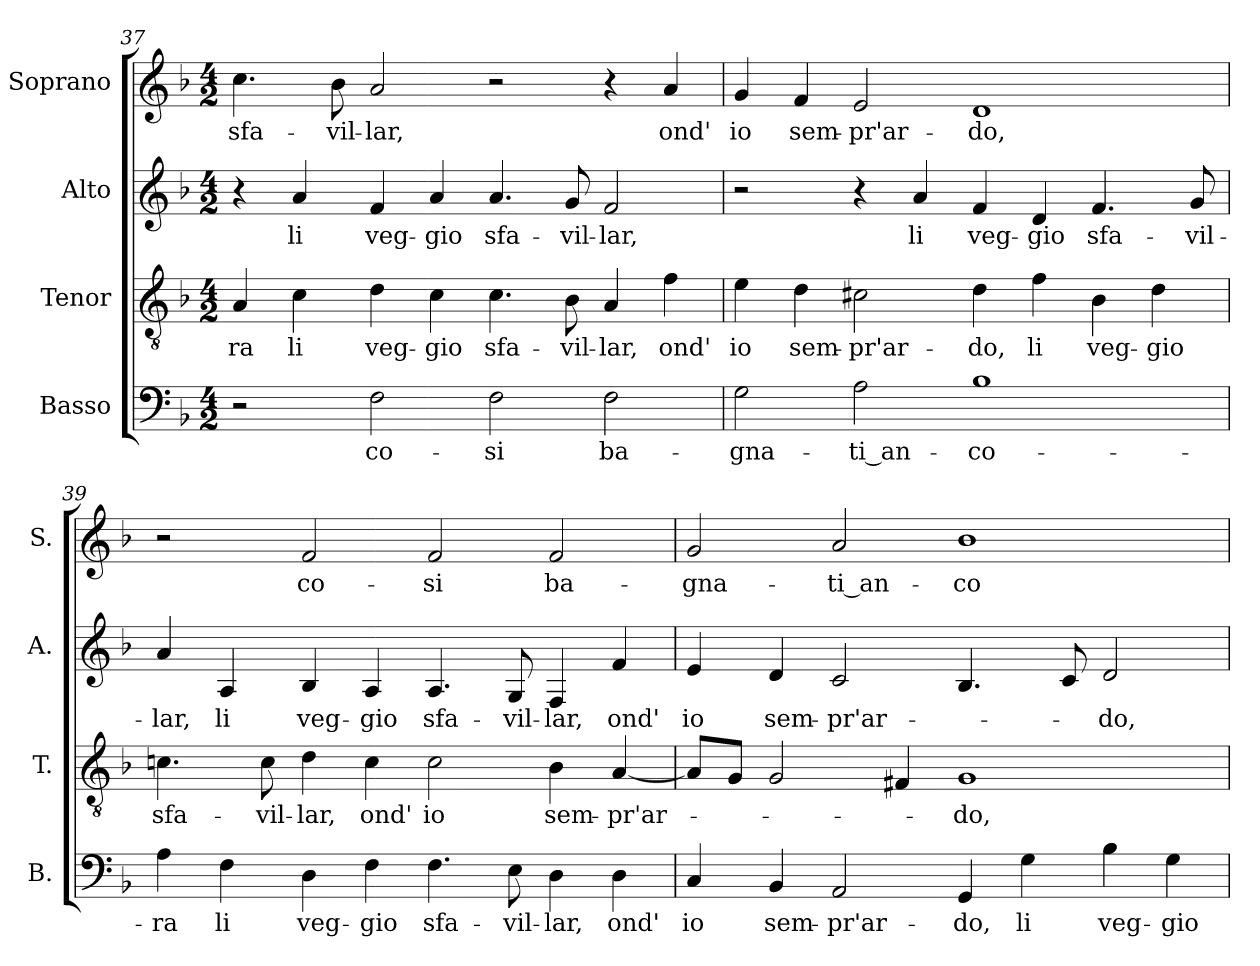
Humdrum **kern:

**kern	**text	**kern	**text	**kern	**text	**kern	**text
*part4	*part4	*part3	*part3	*part2	*part2	*part1	*part1
*staff4	*staff4	*staff3	*staff3	*staff2	*staff2	*staff1	*staff1
*I"Basso	*	*I"Tenor	*	*I"Alto	*	*I"Soprano	*
*I'B.	*	*I'T.	*	*I'A.	*	*I'S.	*
*clefF4	*	*clefGv2	*	*clefG2	*	*clefG2	*
*	*	*ITrd7c12	*	*	*	*	*
*k[b-]	*	*k[b-]	*	*k[b-]	*	*k[b-]	*
*F:	*	*F:	*	*F:	*	*F:	*
*M4/2	*	*M4/2	*	*M4/2	*	*M4/2	*
=37	=37	=37	=37	=37	=37	=37	=37
!	!	!	!LO:LY:b:color=#000000	!	!	!	!
!	!	!	!	!	!	!	!LO:LY:b:color=#000000
2r	.	4AAi/	-ra	4r	.	4.cci\	sfa-
!	!	!	!LO:LY:b:color=#000000	!	!	!	!
!	!	!	!	!	!LO:LY:b:color=#000000	!	!
.	.	4Ci\	li	4ai/	li	.	.
!	!	!	!	!	!	!	!LO:LY:b:color=#000000
.	.	.	.	.	.	8b-i\	-vil-
!	!LO:LY:b:color=#000000	!	!	!	!	!	!
!	!	!	!LO:LY:b:color=#000000	!	!	!	!
!	!	!	!	!	!LO:LY:b:color=#000000	!	!
!	!	!	!	!	!	!	!LO:LY:b:color=#000000
2Fi\	co-	4Di\	veg-	4fi/	veg-	2ai/	-lar,
!	!	!	!LO:LY:b:color=#000000	!	!	!	!
!	!	!	!	!	!LO:LY:b:color=#000000	!	!
.	.	4Ci\	-gio	4ai/	-gio	.	.
!	!LO:LY:b:color=#000000	!	!	!	!	!	!
!	!	!	!LO:LY:b:color=#000000	!	!	!	!
!	!	!	!	!	!LO:LY:b:color=#000000	!	!
2Fi\	-si	4.Ci\	sfa-	4.ai/	sfa-	2r	.
!	!	!	!LO:LY:b:color=#000000	!	!	!	!
!	!	!	!	!	!LO:LY:b:color=#000000	!	!
.	.	8BB-i\	-vil-	8gi/	-vil-	.	.
!	!LO:LY:b:color=#000000	!	!	!	!	!	!
!	!	!	!LO:LY:b:color=#000000	!	!	!	!
!	!	!	!	!	!LO:LY:b:color=#000000	!	!
2Fi\	ba-	4AAi/	-lar,	2fi/	-lar,	4r	.
!	!	!	!LO:LY:b:color=#000000	!	!	!	!
!	!	!	!	!	!	!	!LO:LY:b:color=#000000
.	.	4Fi\	ond'	.	.	4ai/	ond'
=38	=38	=38	=38	=38	=38	=38	=38
!	!LO:LY:b:color=#000000	!	!	!	!	!	!
!	!	!	!LO:LY:b:color=#000000	!	!	!	!
!	!	!	!	!	!	!	!LO:LY:b:color=#000000
2Gi\	-gna-	4Ei\	io	2r	.	4gi/	io
!	!	!	!LO:LY:b:color=#000000	!	!	!	!
!	!	!	!	!	!	!	!LO:LY:b:color=#000000
.	.	4Di\	sem-	.	.	4fi/	sem-
!	!LO:LY:b:color=#000000	!	!	!	!	!	!
!	!	!	!LO:LY:b:color=#000000	!	!	!	!
!	!	!	!	!	!	!	!LO:LY:b:color=#000000
2Ai\	-ti_an-	2C#Xi\	-pr'ar-	4r	.	2ei/	-pr'ar-
!	!	!	!	!	!LO:LY:b:color=#000000	!	!
.	.	.	.	4ai/	li	.	.
!	!LO:LY:b:color=#000000	!	!	!	!	!	!
!	!	!	!LO:LY:b:color=#000000	!	!	!	!
!	!	!	!	!	!LO:LY:b:color=#000000	!	!
!	!	!	!	!	!	!	!LO:LY:b:color=#000000
1B-i	-co-	4Di\	-do,	4fi/	veg-	1di	-do,
!	!	!	!LO:LY:b:color=#000000	!	!	!	!
!	!	!	!	!	!LO:LY:b:color=#000000	!	!
.	.	4Fi\	li	4di/	-gio	.	.
!	!	!	!LO:LY:b:color=#000000	!	!	!	!
!	!	!	!	!	!LO:LY:b:color=#000000	!	!
.	.	4BB-i\	veg-	4.fi/	sfa-	.	.
!	!	!	!LO:LY:b:color=#000000	!	!	!	!
.	.	4Di\	-gio	.	.	.	.
!	!	!	!	!	!LO:LY:b:color=#000000	!	!
.	.	.	.	8gi/	-vil-	.	.
!!LO:LB:g=z
=39	=39	=39	=39	=39	=39	=39	=39
!	!LO:LY:b:color=#000000	!	!	!	!	!	!
!	!	!	!LO:LY:b:color=#000000	!	!	!	!
!	!	!	!	!	!LO:LY:b:color=#000000	!	!
4Ai\	-ra	4.Cni\	sfa-	4ai/	-lar,	2r	.
!	!LO:LY:b:color=#000000	!	!	!	!	!	!
!	!	!	!	!	!LO:LY:b:color=#000000	!	!
4Fi\	li	.	.	4Ai/	li	.	.
!	!	!	!LO:LY:b:color=#000000	!	!	!	!
.	.	8Ci\	-vil-	.	.	.	.
!	!LO:LY:b:color=#000000	!	!	!	!	!	!
!	!	!	!LO:LY:b:color=#000000	!	!	!	!
!	!	!	!	!	!LO:LY:b:color=#000000	!	!
!	!	!	!	!	!	!	!LO:LY:b:color=#000000
4Di\	veg-	4Di\	-lar,	4B-i/	veg-	2fi/	co-
!	!LO:LY:b:color=#000000	!	!	!	!	!	!
!	!	!	!LO:LY:b:color=#000000	!	!	!	!
!	!	!	!	!	!LO:LY:b:color=#000000	!	!
4Fi\	-gio	4Ci\	ond'	4Ai/	-gio	.	.
!	!LO:LY:b:color=#000000	!	!	!	!	!	!
!	!	!	!LO:LY:b:color=#000000	!	!	!	!
!	!	!	!	!	!LO:LY:b:color=#000000	!	!
!	!	!	!	!	!	!	!LO:LY:b:color=#000000
4.Fi\	sfa-	2Ci\	io	4.Ai/	sfa-	2fi/	-si
!	!LO:LY:b:color=#000000	!	!	!	!	!	!
!	!	!	!	!	!LO:LY:b:color=#000000	!	!
8Ei\	-vil-	.	.	8Gi/	-vil-	.	.
!	!LO:LY:b:color=#000000	!	!	!	!	!	!
!	!	!	!LO:LY:b:color=#000000	!	!	!	!
!	!	!	!	!	!LO:LY:b:color=#000000	!	!
!	!	!	!	!	!	!	!LO:LY:b:color=#000000
4Di\	-lar,	4BB-i\	sem-	4Fi/	-lar,	2fi/	ba-
!	!LO:LY:b:color=#000000	!	!	!	!	!	!
!	!	!	!LO:LY:b:color=#000000	!	!	!	!
!	!	!	!	!	!LO:LY:b:color=#000000	!	!
4Di\	ond'	[<4AAi/	-pr'ar-	4fi/	ond'	.	.
=40	=40	=40	=40	=40	=40	=40	=40
!	!LO:LY:b:color=#000000	!	!	!	!	!	!
!	!	!	!	!	!LO:LY:b:color=#000000	!	!
!	!	!	!	!	!	!	!LO:LY:b:color=#000000
4Ci/	io	8AAi/L]	.	4ei/	io	2gi/	-gna-
.	.	8GGi/J	.	.	.	.	.
!	!LO:LY:b:color=#000000	!	!	!	!	!	!
!	!	!	!	!	!LO:LY:b:color=#000000	!	!
4BB-i/	sem-	2GGi/	.	4di/	sem-	.	.
!	!LO:LY:b:color=#000000	!	!	!	!	!	!
!	!	!	!	!	!LO:LY:b:color=#000000	!	!
!	!	!	!	!	!	!	!LO:LY:b:color=#000000
2AAi/	-pr'ar-	.	.	2ci/	-pr'ar-	2ai/	-ti_an-
.	.	4FF#Xi/	.	.	.	.	.
!	!LO:LY:b:color=#000000	!	!	!	!	!	!
!	!	!	!LO:LY:b:color=#000000	!	!	!	!
!	!	!	!	!	!	!	!LO:LY:b:color=#000000
4GGi/	-do,	1GGi	-do,	4.B-i/	.	1b-i	-co-
!	!LO:LY:b:color=#000000	!	!	!	!	!	!
4Gi\	li	.	.	.	.	.	.
.	.	.	.	8ci/	.	.	.
!	!LO:LY:b:color=#000000	!	!	!	!	!	!
!	!	!	!	!	!LO:LY:b:color=#000000	!	!
4B-i\	veg-	.	.	2di/	-do,	.	.
!	!LO:LY:b:color=#000000	!	!	!	!	!	!
4Gi\	-gio	.	.	.	.	.	.
=	=	=	=	=	=	=	=
*-	*-	*-	*-	*-	*-	*-	*-
